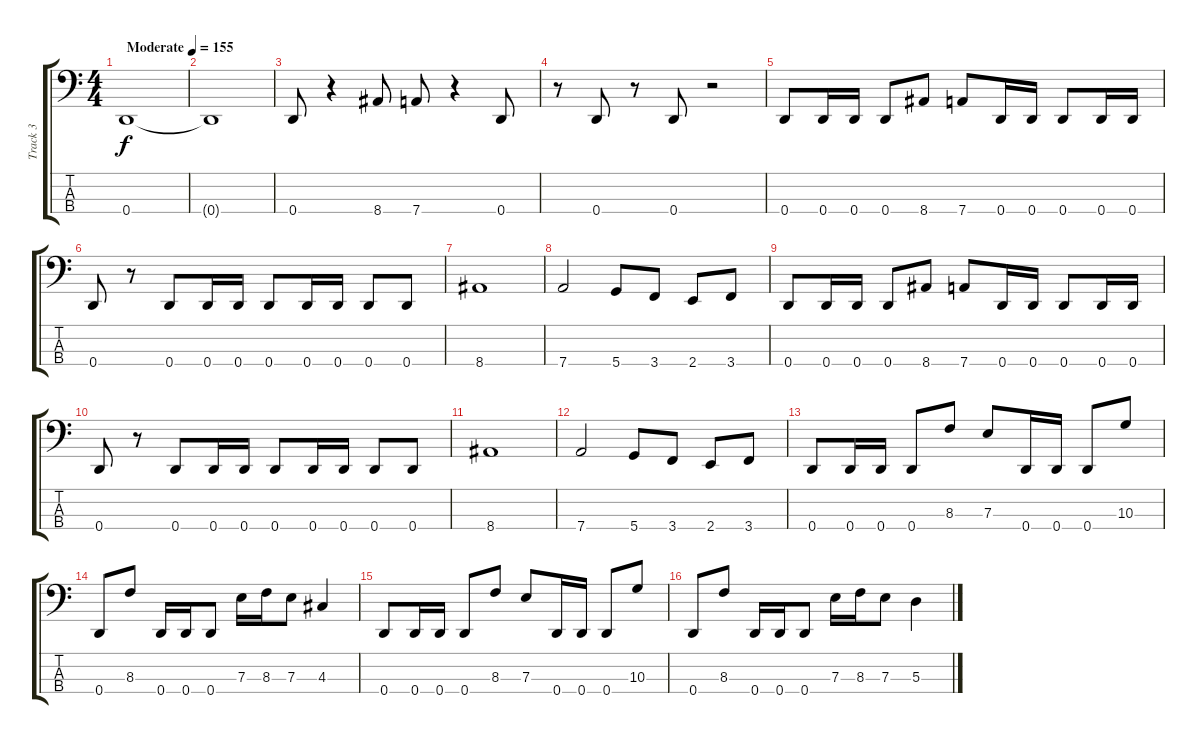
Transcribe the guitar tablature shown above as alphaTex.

\track ("Track 3" "Track 3") {instrument electricbasspick}
\staff {score tabs}
\tuning (G2 D2 A1 D1) {hide}
\ts (4 4)
\tempo (155 "Moderate")
\clef f4
\ks c
0.4.1{dy f instrument electricbasspick} |
0.4{t}.1 |
0.4.8 r.4 8.4.8 7.4.8 r.4 0.4.8 |
r.8 0.4.8 r.8 0.4.8 r.2 |
0.4.8 0.4.16 0.4.16 0.4.8 8.4.8 7.4.8 0.4.16 0.4.16 0.4.8 0.4.16 0.4.16 |
0.4.8 r.8 0.4.8 0.4.16 0.4.16 0.4.8 0.4.16 0.4.16 0.4.8 0.4.8 |
8.4.1 |
7.4.2 5.4.8 3.4.8 2.4.8 3.4.8 |
0.4.8 0.4.16 0.4.16 0.4.8 8.4.8 7.4.8 0.4.16 0.4.16 0.4.8 0.4.16 0.4.16 |
0.4.8 r.8 0.4.8 0.4.16 0.4.16 0.4.8 0.4.16 0.4.16 0.4.8 0.4.8 |
8.4.1 |
7.4.2 5.4.8 3.4.8 2.4.8 3.4.8 |
0.4.8 0.4.16 0.4.16 0.4.8 8.3.8 7.3.8 0.4.16 0.4.16 0.4.8 10.3.8 |
0.4.8 8.3.8 0.4.16 0.4.16 0.4.8 7.3.16 8.3.16 7.3.8 4.3.4 |
0.4.8 0.4.16 0.4.16 0.4.8 8.3.8 7.3.8 0.4.16 0.4.16 0.4.8 10.3.8 |
0.4.8 8.3.8 0.4.16 0.4.16 0.4.8 7.3.16 8.3.16 7.3.8 5.3.4
